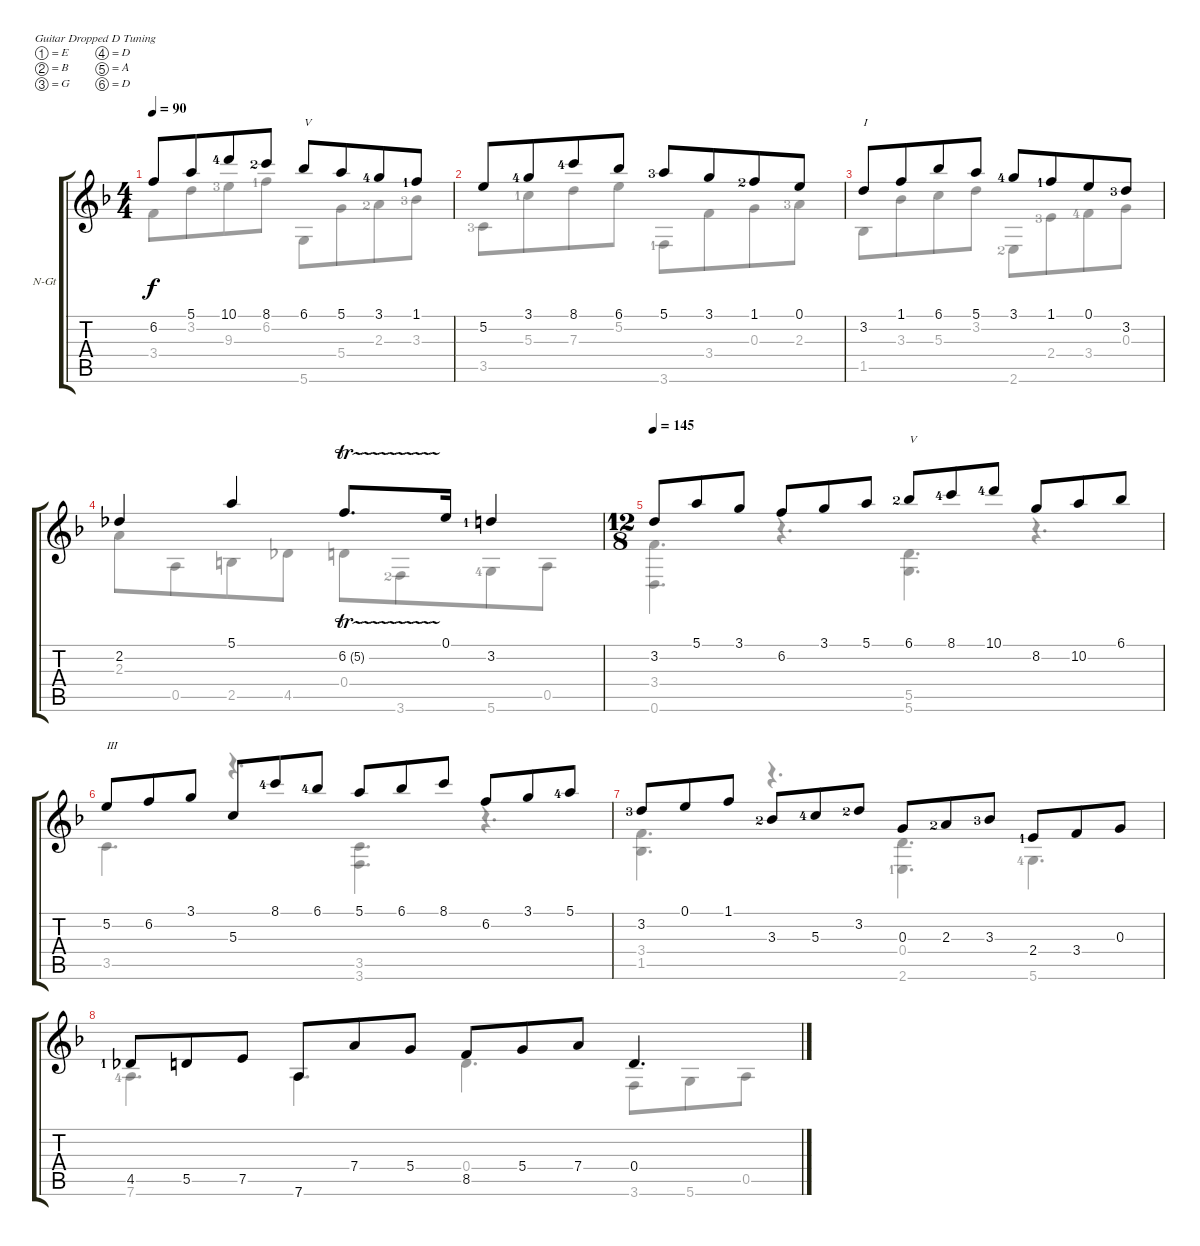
\bracketExtendMode groupsimilarinstruments
\firstSystemTrackNameOrientation horizontal
\otherSystemsTrackNameOrientation horizontal
\track ("David Russell" "N-Gt") {instrument acousticguitarnylon}
\staff {score tabs}
\tuning (E4 B3 G3 D3 A2 D2)
\voice
\ts (4 4)
\tempo 90
\clef g2
\ks f
6.2.8{dy f} 5.1.8{beam merge} 10.1{lf 5}.8 8.1{lf 3}.8 6.1.8{txt "V"} 5.1.8{beam merge} 3.1{lf 5}.8 1.1{lf 2}.8 |
5.2.8 3.1{lf 5}.8{beam merge} 8.1{lf 5}.8 6.1.8 5.1{lf 4}.8 3.1.8{beam merge} 1.1{lf 3}.8 0.1.8 |
3.2.8{txt "I"} 1.1.8{beam merge} 6.1.8 5.1.8 3.1{lf 5}.8 1.1{lf 2}.8{beam merge} 0.1.8 3.2{lf 4}.8 |
2.2.4 5.1.4 6.2{tr (5 16)}.8{d} 0.1.16 3.2{lf 2}.4 |
\ts (12 8)
\beaming (8 3 3 3 3)
\tempo 145
3.2.8 5.1.8 3.1.8 6.2.8 3.1.8 5.1.8 6.1{lf 3}.8{txt "V"} 8.1{lf 5}.8 10.1{lf 5}.8 8.2.8 10.2.8 6.1.8 |
5.2.8{txt "III"} 6.2.8 3.1.8 5.3.8 8.1{lf 5}.8 6.1{lf 5}.8 5.1.8 6.1.8 8.1.8 6.2.8 3.1.8 5.1{lf 5}.8 |
3.2{lf 4}.8 0.1.8 1.1.8 3.3{lf 3}.8 5.3{lf 5}.8 3.2{lf 3}.8 0.3.8 2.3{lf 3}.8 3.3{lf 4}.8 2.4{lf 2}.8 3.4.8 0.3.8 |
4.5{lf 2}.8 5.5.8 7.5.8 7.6.8 7.4.8 5.4.8 8.5.8 5.4.8 7.4.8 0.4.4{d}
\voice
\clef g2
\ottava regular
\simile none
\ks f
3.4.8{dy f} 3.2.8{beam merge} 9.3{lf 4}.8 6.2{lf 2}.8 5.6.8 5.4.8{beam merge} 2.3{lf 3}.8 3.3{lf 4}.8 |
3.5{lf 4}.8 5.3{lf 2}.8{beam merge} 7.3.8 5.2.8 3.6{lf 2}.8 3.4.8{beam merge} 0.3.8 2.3{lf 4}.8 |
1.5.8 3.3.8{beam merge} 5.3.8 3.2.8{beam split} 2.6{lf 3}.8 2.4{lf 4}.8{beam merge} 3.4{lf 5}.8 0.3.8 |
2.3.8 0.5.8{beam merge} 2.5.8 4.5.8 0.4.8 3.6{lf 3}.8{beam merge} 5.6{lf 5}.8 0.5.8 |
(3.4 0.6).4{d} r.4{d} (5.5 5.6).4{d} r.4{d} |
3.5.4{d} r.4{d} (3.5 3.6).4{d} r.4{d} |
(3.4 1.5).4{d} r.4{d} (0.4 2.6{lf 2}).4{d} 5.6{lf 5}.4{d} |
7.6{lf 5}.4{d} 7.6.4{d} 0.4.4{d} 3.6.8 5.6.8 0.5.8
